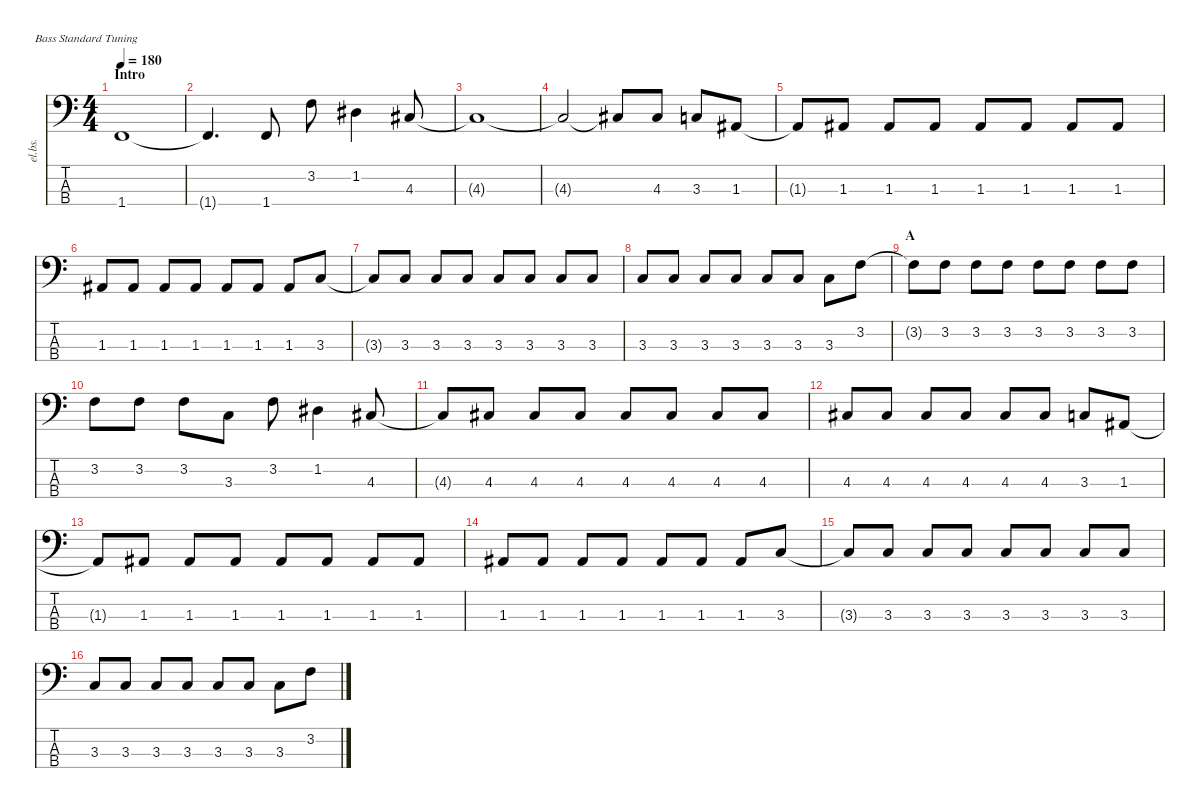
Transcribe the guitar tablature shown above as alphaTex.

\defaultSystemsLayout 4
\hideDynamics
\bracketExtendMode nobrackets
\track ("Baixo" "el.bs.") {instrument electricbassfinger}
\staff {score tabs}
\tuning (G2 D2 A1 E1)
\ts (4 4)
\section ("" "Intro")
\tempo 180
\clef f4
\ks c
1.4.1{dy f instrument electricbassfinger} |
1.4{t}.4{d} 1.4.8 3.2.8 1.2{acc #}.4 4.3{acc #}.8 |
4.3{t acc #}.1 |
4.3{t acc #}.2{dy mf} 4.3{t acc #}.8{dy f} 4.3{acc #}.8 3.3.8 1.3{acc #}.8 |
1.3{t acc #}.8 1.3{acc #}.8 1.3{acc #}.8 1.3{acc #}.8 1.3{acc #}.8 1.3{acc #}.8 1.3{acc #}.8 1.3{acc #}.8 |
1.3{acc #}.8 1.3{acc #}.8 1.3{acc #}.8 1.3{acc #}.8 1.3{acc #}.8 1.3{acc #}.8 1.3{acc #}.8 3.3.8 |
3.3{t}.8 3.3.8 3.3.8 3.3.8 3.3.8 3.3.8 3.3.8 3.3.8 |
3.3.8 3.3.8 3.3.8 3.3.8 3.3.8 3.3.8 3.3.8 3.2.8 |
\section ("" "A")
3.2{t}.8 3.2.8 3.2.8 3.2.8 3.2.8 3.2.8 3.2.8 3.2.8 |
3.2.8 3.2.8 3.2.8 3.3.8 3.2.8 1.2{acc #}.4 4.3{acc #}.8 |
4.3{t acc #}.8 4.3{acc #}.8 4.3{acc #}.8 4.3{acc #}.8 4.3{acc #}.8 4.3{acc #}.8 4.3{acc #}.8 4.3{acc #}.8 |
4.3{acc #}.8 4.3{acc #}.8 4.3{acc #}.8 4.3{acc #}.8 4.3{acc #}.8 4.3{acc #}.8 3.3.8 1.3{acc #}.8 |
1.3{t acc #}.8 1.3{acc #}.8 1.3{acc #}.8 1.3{acc #}.8 1.3{acc #}.8 1.3{acc #}.8 1.3{acc #}.8 1.3{acc #}.8 |
1.3{acc #}.8 1.3{acc #}.8 1.3{acc #}.8 1.3{acc #}.8 1.3{acc #}.8 1.3{acc #}.8 1.3{acc #}.8 3.3.8 |
3.3{t}.8 3.3.8 3.3.8 3.3.8 3.3.8 3.3.8 3.3.8 3.3.8 |
3.3.8 3.3.8 3.3.8 3.3.8 3.3.8 3.3.8 3.3.8 3.2.8
